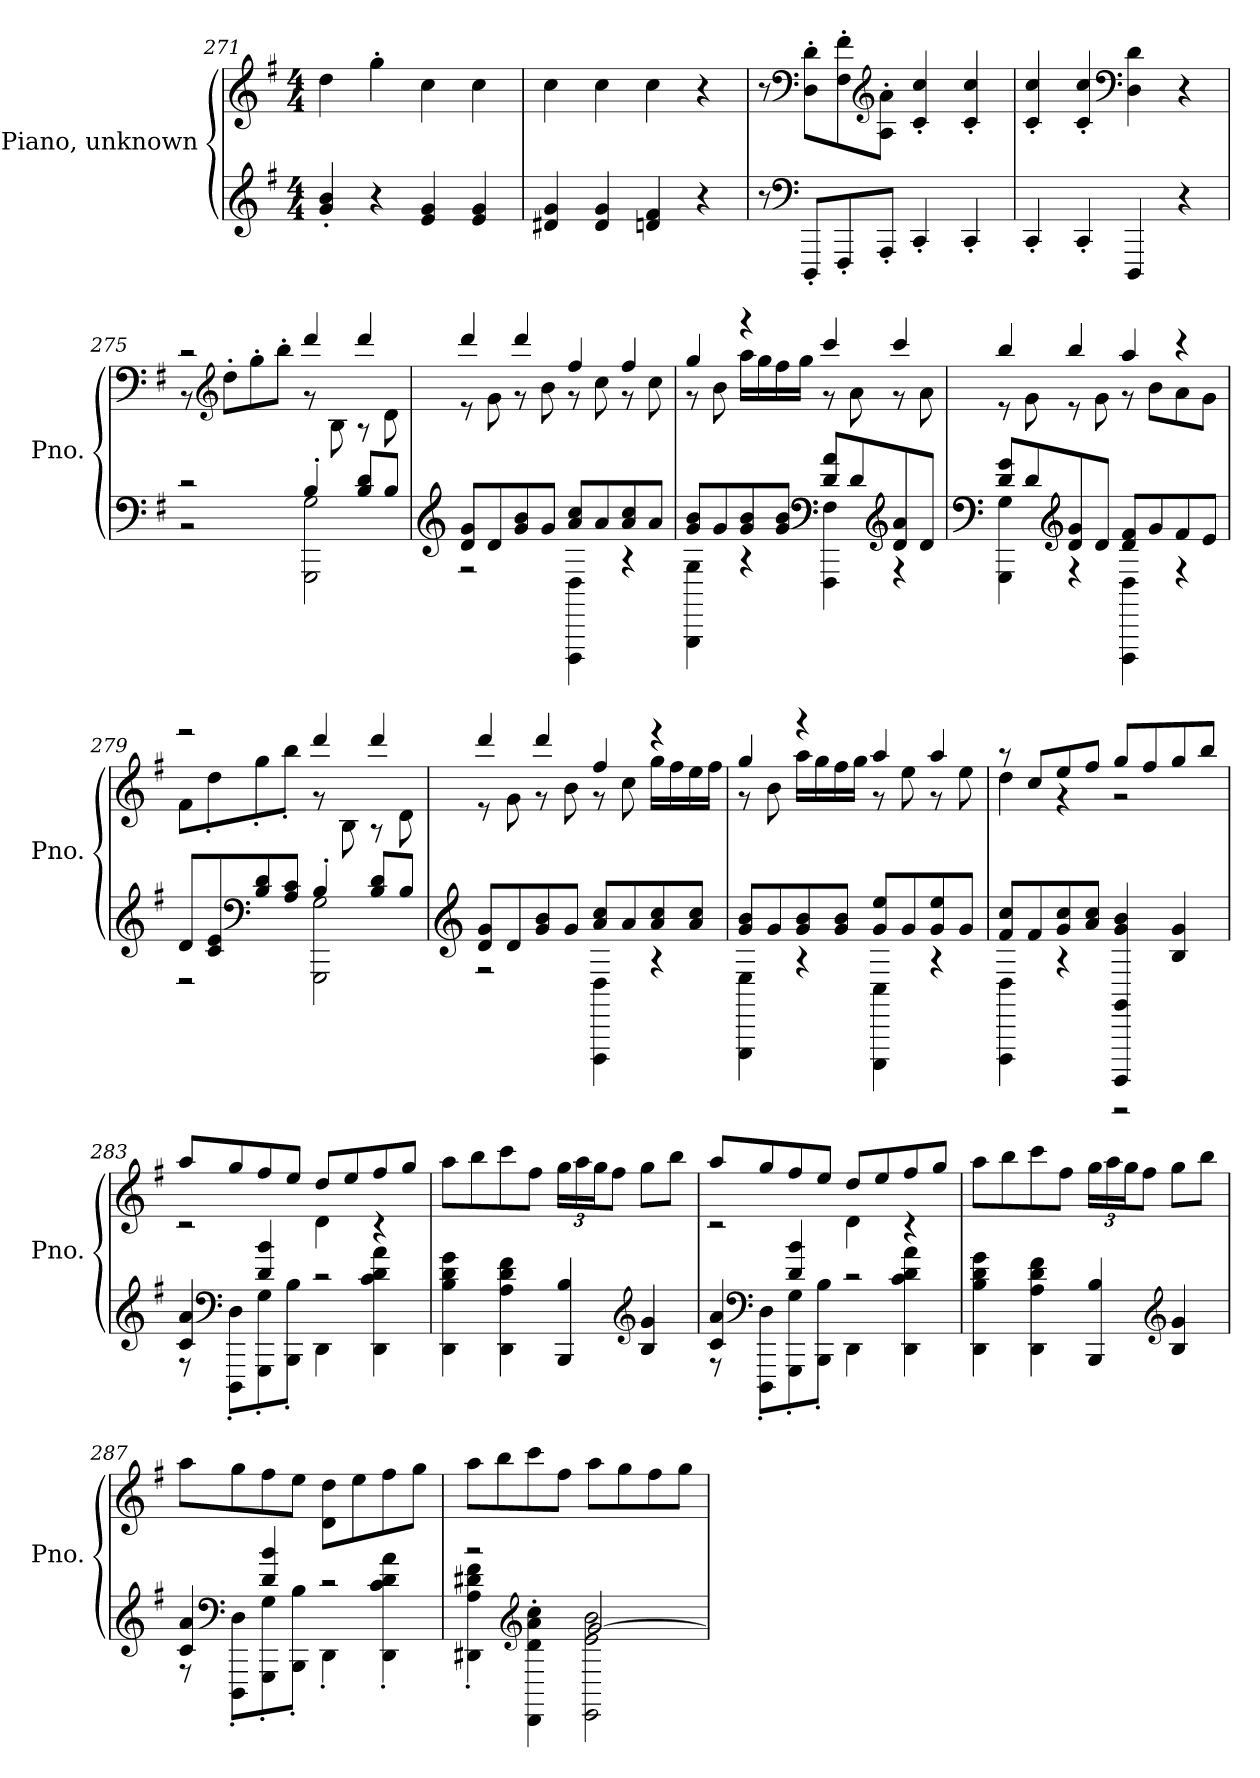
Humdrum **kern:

**kern	**kern
*part1	*part1
*staff2	*staff1
*I"Piano, unknown	*
*I'Pno.	*
*clefG2	*clefG2
*k[f#]	*k[f#]
*M4/4	*M4/4
=271	=271
4g/' 4b/'	4dd\
4r	4gg'\
4e/ 4g/	4cc\
4e/ 4g/	4cc\
=272	=272
4d#X/ 4g/	4cc\
4d#/ 4g/	4cc\
4dn/ 4f#/	4cc\
4r	4r
!!LO:LB:g=z
=273	=273
8r	8r
*clefF4	*clefF4
8DDD'/L	8D\' 8d\'L
8FFF#'/	8F#\' 8f#\'
*	*clefG2
8AAA'/J	8A\' 8a\'J
4CC'/	4c/' 4cc/'
4CC'/	4c/' 4cc/'
=274	=274
4CC'/	4c/' 4cc/'
4CC'/	4c/' 4cc/'
*	*clefF4
4DDD/	4D\ 4d\
4r	4r
=275	=275
*^	*^
2r	2r	2r	8r
*	*	*clefG2	*
.	.	.	8dd'\L
.	.	.	8gg'\
.	.	.	8bb'\J
4B'/	2GGG\ 2G\	4ddd/	8r
.	.	.	8B\
8B/ 8d/L	.	4ddd/	8r
8B/J	.	.	8d\
=276	=276	=276	=276
*clefG2	*	*	*
8d/ 8g/L	2r	4ddd/	8r
8d/	.	.	8g\
8g/ 8b/	.	4ddd/	8r
8g/J	.	.	8b\
8a/ 8cc/L	4DDD\ 4D\	4ff#/	8r
8a/	.	.	8cc\
8a/ 8cc/	4r	4ff#/	8r
8a/J	.	.	8cc\
!!LO:LB:g=z	!!
=277	=277	=277	=277
8g/ 8b/L	4GGG\ 4G\	4gg/	8r
8g/	.	.	8b\
8g/ 8b/	4r	4r	16aa\LL
.	.	.	16gg\
8g/ 8b/J	.	.	16ff#\
.	.	.	16gg\JJ
*clefF4	*	*	*
8d/ 8a/L	4FFF#\ 4F#\	4ccc/	8r
8d/	.	.	8a\
*clefG2	*	*	*
8d/ 8a/	4r	4ccc/	8r
8d/J	.	.	8a\
=278	=278	=278	=278
*clefF4	*	*	*
8d/ 8g/L	4GGG\ 4G\	4bb/	8r
8d/	.	.	8g\
*clefG2	*	*	*
8d/ 8g/	4r	4bb/	8r
8d/J	.	.	8g\
8d/ 8f#/L	4DDD\ 4D\	4aa/	8r
8g/	.	.	8b\L
8f#/	4r	4r	8a\
8e/J	.	.	8g\J
=279	=279	=279	=279
8d/L	2r	2r	8f#\L
8c/ 8e/	.	.	8dd'\
*clefF4	*	*	*
8B/ 8d/	.	.	8gg'\
8A/ 8c/J	.	.	8bb'\J
4B'/	2GGG\ 2G\	4ddd/	8r
.	.	.	8B\
8B/ 8d/L	.	4ddd/	8r
8B/J	.	.	8d\
!!LO:LB:g=z	!!
=280	=280	=280	=280
*clefG2	*	*	*
8d/ 8g/L	2r	4ddd/	8r
8d/	.	.	8g\
8g/ 8b/	.	4ddd/	8r
8g/J	.	.	8b\
8a/ 8cc/L	4DDD\ 4D\	4ff#/	8r
8a/	.	.	8cc\
8a/ 8cc/	4r	4r	16gg\LL
.	.	.	16ff#\
8a/ 8cc/J	.	.	16ee\
.	.	.	16ff#\JJ
=281	=281	=281	=281
8g/ 8b/L	4EEE\ 4E\	4gg/	8r
8g/	.	.	8b\
8g/ 8b/	4r	4r	16aa\LL
.	.	.	16gg\
8g/ 8b/J	.	.	16ff#\
.	.	.	16gg\JJ
8g/ 8ee/L	4CCC\ 4C\	4aa/	8r
8g/	.	.	8ee\
8g/ 8ee/	4r	4aa/	8r
8g/J	.	.	8ee\
=282	=282	=282	=282
8f#/ 8cc/L	4DDD\ 4D\	8r	4dd\
8f#/	.	8cc/L	.
8g/ 8cc/	4r	8ee/	4r
8a/ 8cc/J	.	8ff#/J	.
4GGGG/ 4GG/ 4g/ 4b/	2r	8gg/L	2r
.	.	8ff#/	.
4B/ 4g/	.	8gg/	.
.	.	8bb/J	.
=283	=283	=283	=283
4c/ 4a/	8r	8aa/L	2r
*clefF4	*	*	*
.	8DDD\' 8D\'L	8gg/	.
4d/ 4b/	8GGG\' 8G\'	8ff#/	.
.	8BBB\' 8B\'J	8ee/J	.
2r	4DD\	8dd/L	4d\
.	.	8ee/	.
.	4DD\ 4c\ 4d\ 4a\	8ff#/	4r
.	.	8gg/J	.
*v	*v	*	*
*	*v	*v
!!LO:LB:g=z
=284	=284
4DD\ 4B\ 4d\ 4g\	8aa\L
.	8bb\
4DD\ 4A\ 4d\ 4f#\	8ccc\
.	8ff#\J
*	*Xbrackettup
4BBB/ 4B/	24gg\LL
.	24aa\
.	24gg\J
.	8ff#\J
*clefG2	*
4B/ 4g/	8gg\L
.	8bb\J
=285	=285
*^	*^
4c/ 4a/	8r	8aa/L	2r
*clefF4	*	*	*
.	8DDD\' 8D\'L	8gg/	.
4d/ 4b/	8GGG\' 8G\'	8ff#/	.
.	8BBB\' 8B\'J	8ee/J	.
2r	4DD\	8dd/L	4d\
.	.	8ee/	.
.	4DD\ 4c\ 4d\ 4a\	8ff#/	4r
.	.	8gg/J	.
*v	*v	*	*
*	*v	*v
=286	=286
4DD\ 4B\ 4d\ 4g\	8aa\L
.	8bb\
4DD\ 4A\ 4d\ 4f#\	8ccc\
.	8ff#\J
4BBB/ 4B/	24gg\LL
.	24aa\
.	24gg\J
.	8ff#\J
*clefG2	*
4B/ 4g/	8gg\L
.	8bb\J
!!LO:PB:g=z
=287	=287
*^	*
4c/ 4a/	8r	8aa\L
*clefF4	*	*
.	8DDD\' 8D\'L	8gg\
4d/ 4b/	8GGG\' 8G\'	8ff#\
.	8BBB\' 8B\'J	8ee\J
2r	4DD'\	8d\ 8dd\L
.	.	8ee\
.	4DD\' 4c\' 4d\' 4a\'	8ff#\
.	.	8gg\J
=288	=288	=288
2r	4DD#X\' 4A\' 4d#X\' 4f#\'	8aa\L
.	.	8bb\
*clefG2	*	*
.	4DD#\' 4d#\' 4a\' 4cc\'	8ccc\
.	.	8ff#\J
[2g/	2EE\ 2e\ 2b\	8aa\L
.	.	8gg\
.	.	8ff#\
.	.	8gg\J
*v	*v	*
=	=
*-	*-
